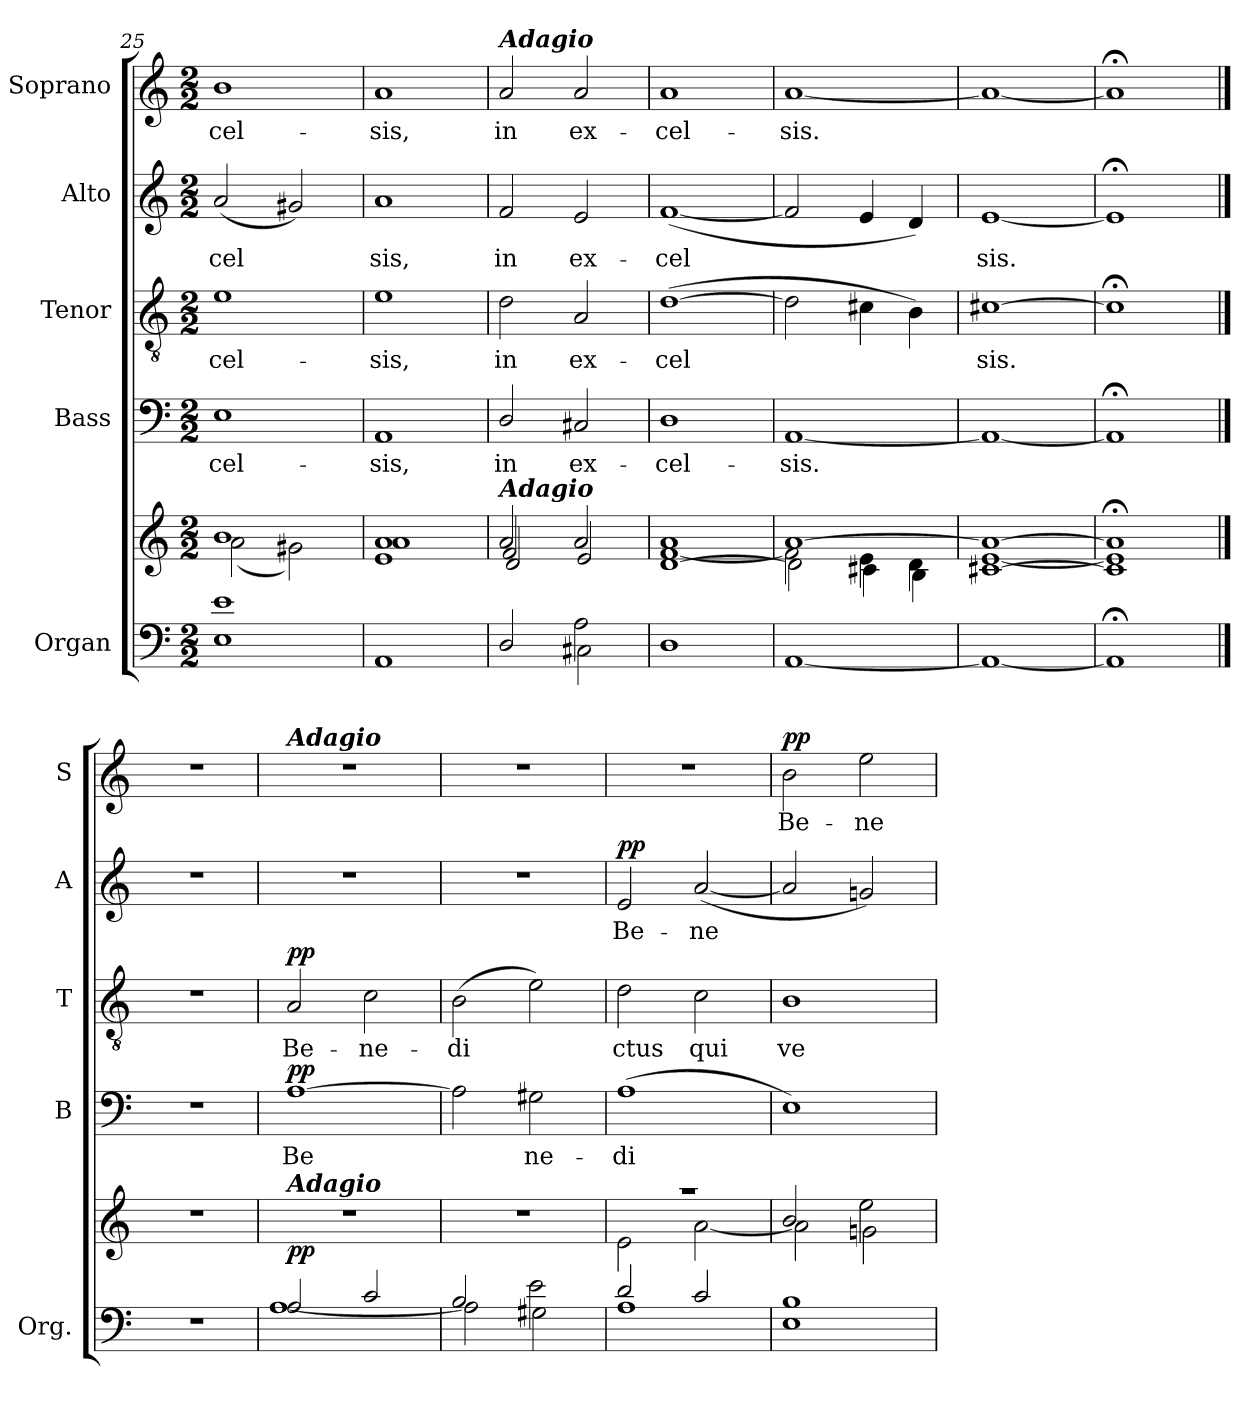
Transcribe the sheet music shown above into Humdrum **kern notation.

**kern	**kern	**dynam	**kern	**text	**dynam	**kern	**text	**dynam	**kern	**text	**dynam	**kern	**text	**dynam
*part5	*part5	*part5	*part4	*part4	*part4	*part3	*part3	*part3	*part2	*part2	*part2	*part1	*part1	*part1
*staff6	*staff5	*staff5/6	*staff4	*staff4	*staff4	*staff3	*staff3	*staff3	*staff2	*staff2	*staff2	*staff1	*staff1	*staff1
*I"Organ	*	*	*I"Bass	*	*	*I"Tenor	*	*	*I"Alto	*	*	*I"Soprano	*	*
*I'Org.	*	*	*I'B	*	*	*I'T	*	*	*I'A	*	*	*I'S	*	*
*clefF4	*clefG2	*	*clefF4	*	*	*clefGv2	*	*	*clefG2	*	*	*clefG2	*	*
*k[]	*k[]	*	*k[]	*	*	*k[]	*	*	*k[]	*	*	*k[]	*	*
*C:	*C:	*	*C:	*	*	*C:	*	*	*C:	*	*	*C:	*	*
*M2/2	*M2/2	*	*M2/2	*	*	*M2/2	*	*	*M2/2	*	*	*M2/2	*	*
=25	=25	=25	=25	=25	=25	=25	=25	=25	=25	=25	=25	=25	=25	=25
*^	*^	*	*	*	*	*	*	*	*	*	*	*	*	*
!	!	!	!	!	!	!LO:LY:b	!	!	!LO:LY:b	!	!	!LO:LY:b	!	!	!LO:LY:b	!
1e	1E	1b	(<2a\	.	1E	-cel-	.	1e	-cel-	.	(<2a/	-cel­	.	1b	-cel-	.
.	.	.	2g#X\)	.	.	.	.	.	.	.	2g#X/)	.	.	.	.	.
*v	*v	*	*	*	*	*	*	*	*	*	*	*	*	*	*	*
=26	=26	=26	=26	=26	=26	=26	=26	=26	=26	=26	=26	=26	=26	=26	=26
*	*	*^	*	*	*	*	*	*	*	*	*	*	*	*	*
!	!	!	!	!	!	!LO:LY:b	!	!	!LO:LY:b	!	!	!LO:LY:b	!	!	!LO:LY:b	!
1AA	1a	1a	1e	.	1AA	-sis,	.	1e	-sis,	.	1a	sis,	.	1a	-sis,	.
!!LO:PB:g=z
=27	=27	=27	=27	=27	=27	=27	=27	=27	=27	=27	=27	=27	=27	=27	=27	=27
*^	*	*	*	*	*	*	*	*	*	*	*	*	*	*	*	*
!	!	!	!	!	!	!	!	!	!	!	!	!	!	!	!LO:TX:a:Bi:t=Adagio	!	!
!	!	!LO:TX:a:Bi:t=Adagio	!	!	!	!	!	!	!	!	!	!	!	!	!	!	!
!	!	!	!	!	!	!	!LO:LY:b	!	!	!LO:LY:b	!	!	!LO:LY:b	!	!	!LO:LY:b	!
2ryy	2D/	2a/	2f/	2d/	.	2D/	in	.	2d\	in	.	2f/	in	.	2a/	in	.
!	!	!	!	!	!	!	!LO:LY:b	!	!	!LO:LY:b	!	!	!LO:LY:b	!	!	!LO:LY:b	!
2A\	2C#X\	2a/	2e/	2ryy	.	2C#X/	ex-	.	2A/	ex-	.	2e/	ex-	.	2a/	ex-	.
=28	=28	=28	=28	=28	=28	=28	=28	=28	=28	=28	=28	=28	=28	=28	=28	=28	=28
!	!	!	!	!	!	!	!LO:LY:b	!	!	!LO:LY:b	!	!	!LO:LY:b	!	!	!LO:LY:b	!
*v	*v	*	*	*	*	*	*	*	*	*	*	*	*	*	*	*	*
1D	1a	[<1f	[1d	.	1D	-cel-	.	(>[1d	-cel­	.	(<[1f	-cel­	.	1a	-cel-	.
=29	=29	=29	=29	=29	=29	=29	=29	=29	=29	=29	=29	=29	=29	=29	=29	=29
!	!	!	!	!	!	!LO:LY:b	!	!	!	!	!	!	!	!	!LO:LY:b	!
[1AA	[>1a	2f\]	2d\]	.	[1AA	-sis.	.	2d\]	.	.	2f/]	.	.	[1a	-sis.	.
.	.	4e\	4c#X\	.	.	.	.	4c#X\	.	.	4e/	.	.	.	.	.
.	.	4d\	4B\	.	.	.	.	4B\)	.	.	4d/)	.	.	.	.	.
=30	=30	=30	=30	=30	=30	=30	=30	=30	=30	=30	=30	=30	=30	=30	=30	=30
!	!	!	!	!	!	!	!	!	!LO:LY:b	!	!	!LO:LY:b	!	!	!	!
1AA_	1a_	[<1e	[1c#X	.	1AA_	.	.	[1c#X	sis.	.	[1e	sis.	.	1a_	.	.
=31	=31	=31	=31	=31	=31	=31	=31	=31	=31	=31	=31	=31	=31	=31	=31	=31
1AA;]	1a;<]	1e]	1c#]	.	1AA;]	.	.	1c#;<]	.	.	1e;]	.	.	1a;]	.	.
*	*v	*v	*v	*	*	*	*	*	*	*	*	*	*	*	*	*
==32	==32	==32	==32	==32	==32	==32	==32	==32	==32	==32	==32	==32	==32	==32
1r	1r	.	1r	.	.	1r	.	.	1r	.	.	1r	.	.
=33	=33	=33	=33	=33	=33	=33	=33	=33	=33	=33	=33	=33	=33	=33
*^	*	*	*	*	*	*	*	*	*	*	*	*	*	*
!	!	!	!	!	!	!	!	!	!	!	!	!	!LO:TX:a:Bi:t=Adagio	!	!
!	!	!LO:TX:a:Bi:t=Adagio	!	!	!	!	!	!	!	!	!	!	!	!	!
!	!	!	!LO:DY:b	!	!LO:LY:b	!LO:DY:b	!	!LO:LY:b	!LO:DY:b	!	!	!	!	!	!
2A/	[<1A	1r	pp	[1A	Be­	pp	2A/	Be-	pp	1r	.	.	1r	.	.
!	!	!	!	!	!	!	!	!LO:LY:b	!	!	!	!	!	!	!
2c/	.	.	.	.	.	.	2c\	-ne-	.	.	.	.	.	.	.
=34	=34	=34	=34	=34	=34	=34	=34	=34	=34	=34	=34	=34	=34	=34	=34
!	!	!	!	!	!	!	!	!LO:LY:b	!	!	!	!	!	!	!
2B/	2A\]	1r	.	2A\]	.	.	(>2B\	-di­	.	1r	.	.	1r	.	.
!	!	!	!	!	!LO:LY:b	!	!	!	!	!	!	!	!	!	!
2e\	2G#X\	.	.	2G#X\	ne-	.	2e\)	.	.	.	.	.	.	.	.
=35	=35	=35	=35	=35	=35	=35	=35	=35	=35	=35	=35	=35	=35	=35	=35
*	*	*^	*	*	*	*	*	*	*	*	*	*	*	*	*
!	!	!	!	!	!	!LO:LY:b	!	!	!LO:LY:b	!	!	!LO:LY:b	!LO:DY:b	!	!	!
2d/	1A	1raa	2e\	.	(>1A	-di­	.	2d\	ctus	.	2e/	Be-	pp	1r	.	.
!	!	!	!	!	!	!	!	!	!LO:LY:b	!	!	!LO:LY:b	!	!	!	!
2c/	.	.	[<2a\	.	.	.	.	2c\	qui	.	(<[2a/	-ne­	.	.	.	.
=36	=36	=36	=36	=36	=36	=36	=36	=36	=36	=36	=36	=36	=36	=36	=36	=36
!	!	!	!	!	!	!	!	!	!LO:LY:b	!	!	!	!	!	!LO:LY:b	!LO:DY:b
1B	1E	2b/	2a\]	.	1E)	.	.	1B	ve-	.	2a/]	.	.	2b\	Be-	pp
!	!	!	!	!	!	!	!	!	!	!	!	!	!	!	!LO:LY:b	!
.	.	2ee\	2gni\	.	.	.	.	.	.	.	2gn/)	.	.	2ee\	-ne-	.
*v	*v	*	*	*	*	*	*	*	*	*	*	*	*	*	*	*
*	*v	*v	*	*	*	*	*	*	*	*	*	*	*	*	*
=	=	=	=	=	=	=	=	=	=	=	=	=	=	=
*-	*-	*-	*-	*-	*-	*-	*-	*-	*-	*-	*-	*-	*-	*-
